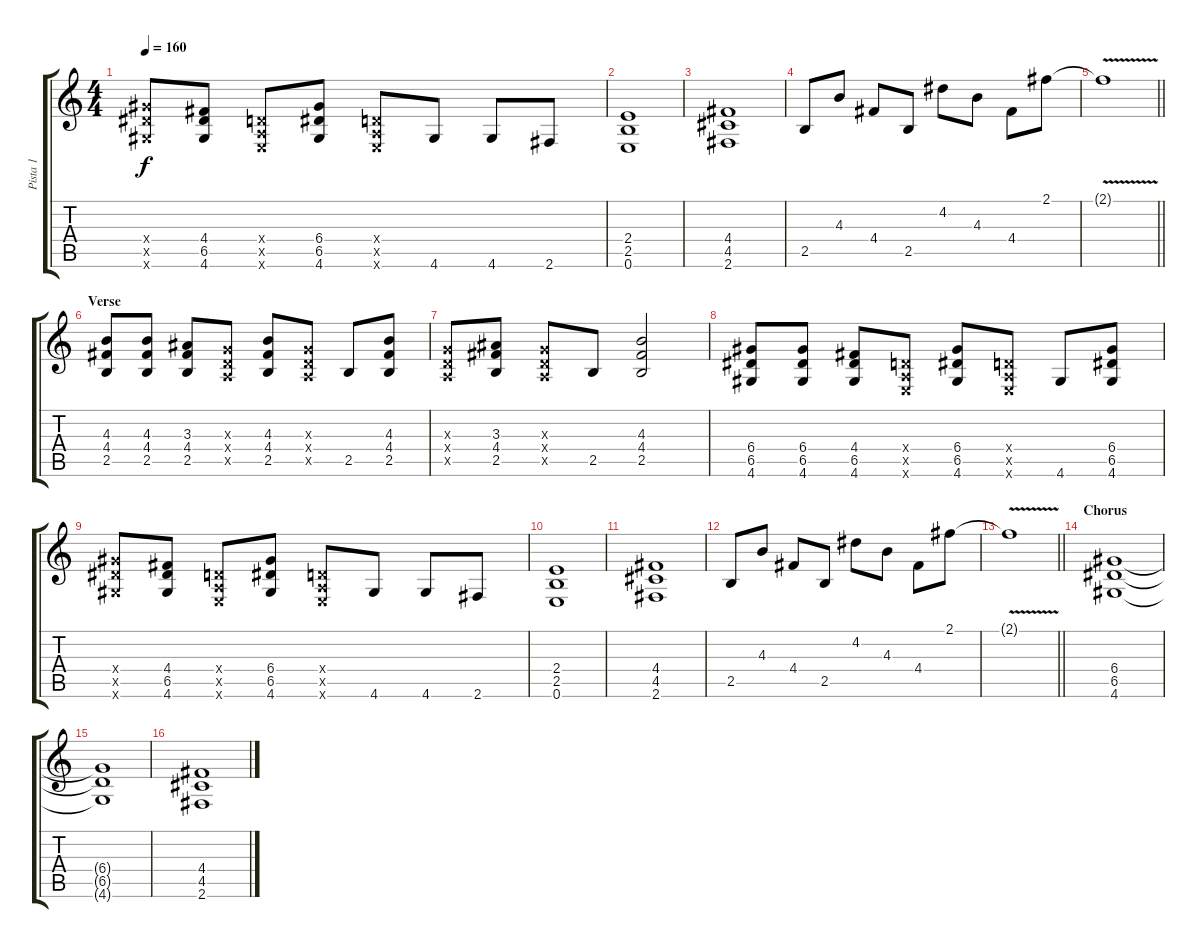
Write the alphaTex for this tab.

\track ("Pista 1" "Pista 1") {instrument distortionguitar}
\staff {score tabs}
\tuning (E4 B3 G3 D3 A2 E2) {hide}
\ts (4 4)
\tempo 160
\clef g2
\ks c
(6.4{x} 6.5{x} 4.6{x}).8{dy f} (4.4 6.5 4.6).8 (0.4{x} 0.5{x} 0.6{x}).8 (6.4 6.5 4.6).8 (0.4{x} 0.5{x} 0.6{x}).8 4.6.8 4.6.8 2.6.8 |
(2.4 2.5 0.6).1 |
(4.4 4.5 2.6).1 |
2.5.8 4.3.8 4.4.8 2.5.8 4.2.8 4.3.8 4.4.8 2.1.8 |
\barLineRight lightlight
2.1{v t}.1 |
\section ("" "Verse")
(4.3 4.4 2.5).8 (4.3 4.4 2.5).8 (3.3 4.4 2.5).8 (0.3{x} 0.4{x} 0.5{x}).8 (4.3 4.4 2.5).8 (0.3{x} 0.4{x} 0.5{x}).8 2.5.8 (4.3 4.4 2.5).8 |
(0.3{x} 0.4{x} 0.5{x}).8 (3.3 4.4 2.5).8 (0.3{x} 0.4{x} 0.5{x}).8 2.5.8 (4.3 4.4 2.5).2 |
(6.4 6.5 4.6).8 (6.4 6.5 4.6).8 (4.4 6.5 4.6).8 (0.4{x} 0.5{x} 0.6{x}).8 (6.4 6.5 4.6).8 (0.4{x} 0.5{x} 0.6{x}).8 4.6.8 (6.4 6.5 4.6).8 |
(6.4{x} 6.5{x} 4.6{x}).8 (4.4 6.5 4.6).8 (0.4{x} 0.5{x} 0.6{x}).8 (6.4 6.5 4.6).8 (0.4{x} 0.5{x} 0.6{x}).8 4.6.8 4.6.8 2.6.8 |
(2.4 2.5 0.6).1 |
(4.4 4.5 2.6).1 |
2.5.8 4.3.8 4.4.8 2.5.8 4.2.8 4.3.8 4.4.8 2.1.8 |
\barLineRight lightlight
2.1{v t}.1 |
\section ("" "Chorus")
(6.4 6.5 4.6).1 |
(6.4{t} 6.5{t} 4.6{t}).1 |
(4.4 4.5 2.6).1
